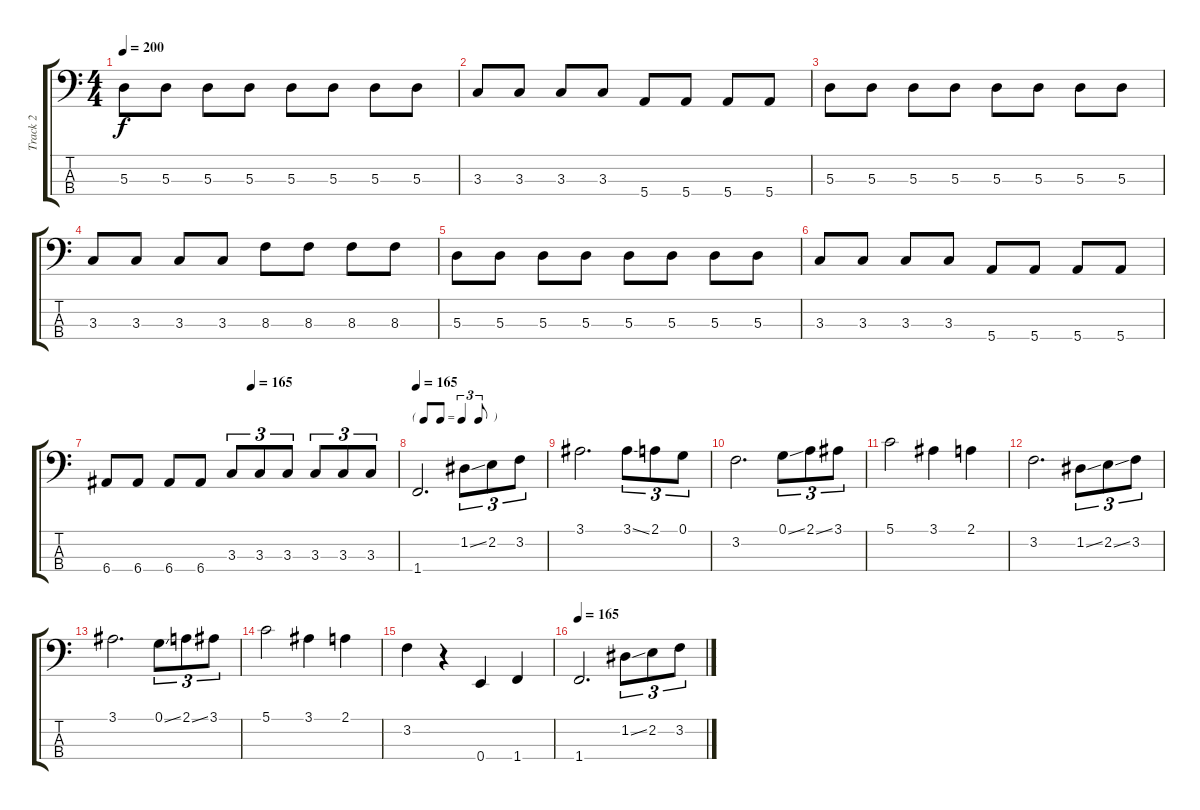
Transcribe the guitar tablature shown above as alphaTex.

\track ("Track 2" "Track 2") {instrument electricbasspick}
\staff {score tabs}
\tuning (G2 D2 A1 E1) {hide}
\ts (4 4)
\tempo 200
\clef f4
\ks c
5.3.8{dy f} 5.3.8 5.3.8 5.3.8 5.3.8 5.3.8 5.3.8 5.3.8 |
3.3.8 3.3.8 3.3.8 3.3.8 5.4.8 5.4.8 5.4.8 5.4.8 |
5.3.8 5.3.8 5.3.8 5.3.8 5.3.8 5.3.8 5.3.8 5.3.8 |
3.3.8 3.3.8 3.3.8 3.3.8 8.3.8 8.3.8 8.3.8 8.3.8 |
5.3.8 5.3.8 5.3.8 5.3.8 5.3.8 5.3.8 5.3.8 5.3.8 |
3.3.8 3.3.8 3.3.8 3.3.8 5.4.8 5.4.8 5.4.8 5.4.8 |
\tempo (165 0.5)
6.4.8 6.4.8 6.4.8 6.4.8 3.3.8{tu (3 2)} 3.3.8{tu (3 2)} 3.3.8{tu (3 2)} 3.3.8{tu (3 2)} 3.3.8{tu (3 2)} 3.3.8{tu (3 2)} |
\tf triplet8th
\tempo 165
1.4.2{d} 1.2{ss}.8{tu (3 2)} 2.2.8{tu (3 2)} 3.2.8{tu (3 2)} |
3.1.2{d} 3.1{ss}.8{tu (3 2)} 2.1.8{tu (3 2)} 0.1.8{tu (3 2)} |
3.2.2{d} 0.1{ss}.8{tu (3 2)} 2.1{ss}.8{tu (3 2)} 3.1.8{tu (3 2)} |
5.1.2 3.1.4 2.1.4 |
3.2.2{d} 1.2{ss}.8{tu (3 2)} 2.2{ss}.8{tu (3 2)} 3.2.8{tu (3 2)} |
3.1.2{d} 0.1{ss}.8{tu (3 2)} 2.1{ss}.8{tu (3 2)} 3.1.8{tu (3 2)} |
5.1.2 3.1.4 2.1.4 |
3.2.4 r.4 0.4.4 1.4.4 |
\tempo 165
1.4.2{d} 1.2{ss}.8{tu (3 2)} 2.2.8{tu (3 2)} 3.2.8{tu (3 2)}
